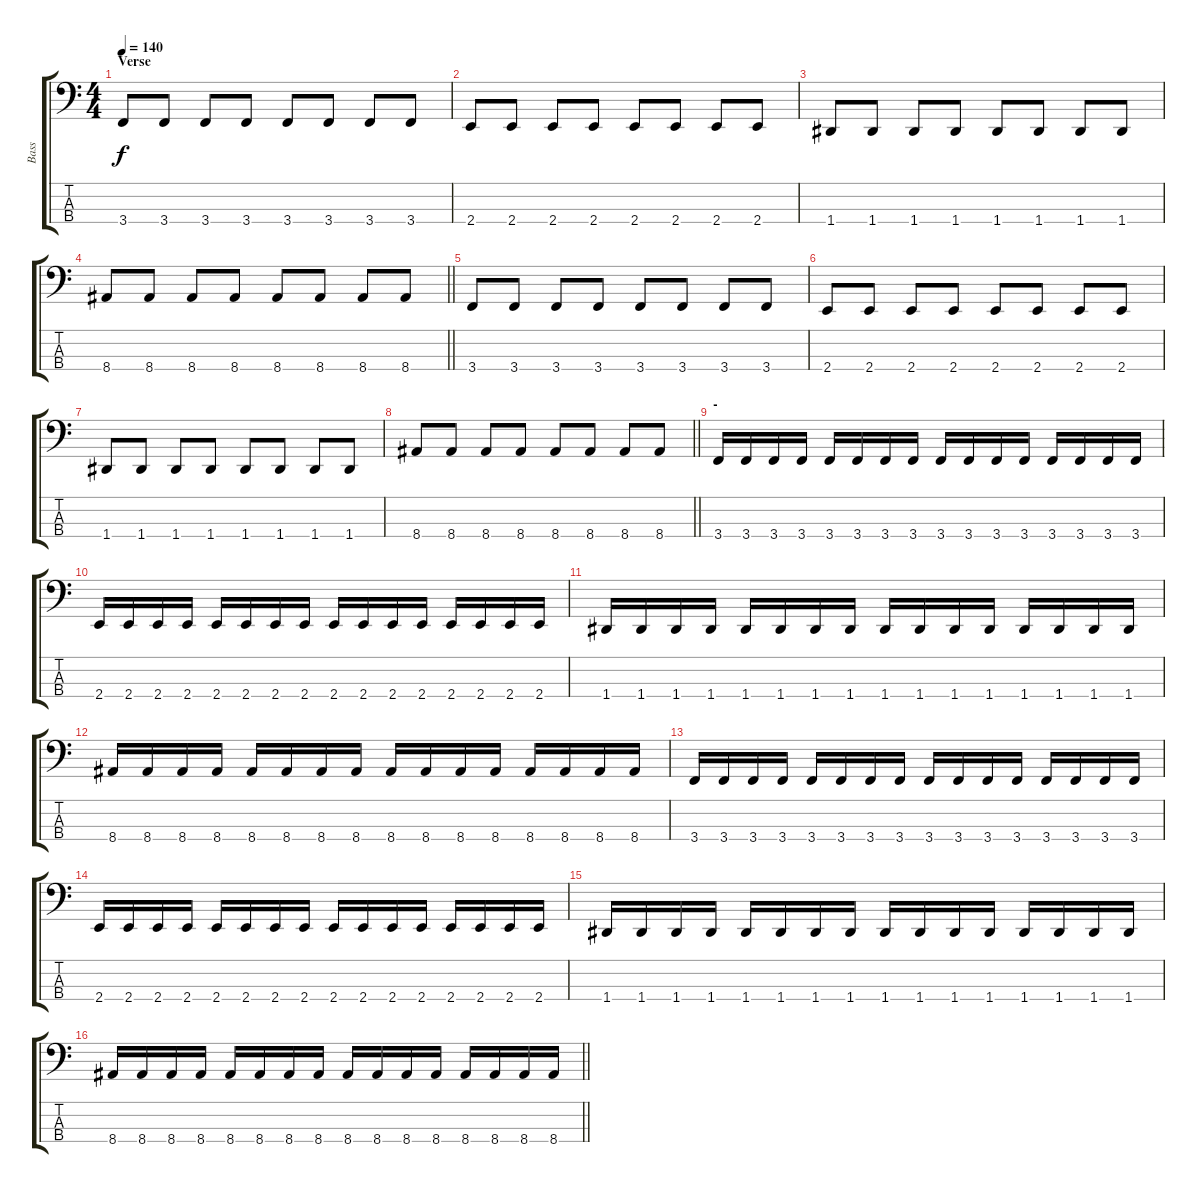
\track ("Bass " "Bass ") {instrument electricbassfinger}
\staff {score tabs}
\tuning (G2 D2 A1 D1) {hide}
\ts (4 4)
\section ("" "Verse ")
\tempo 140
\clef f4
\ks c
3.4.8{dy f} 3.4.8 3.4.8 3.4.8 3.4.8 3.4.8 3.4.8 3.4.8 |
2.4.8 2.4.8 2.4.8 2.4.8 2.4.8 2.4.8 2.4.8 2.4.8 |
1.4.8 1.4.8 1.4.8 1.4.8 1.4.8 1.4.8 1.4.8 1.4.8 |
\barLineRight lightlight
8.4.8 8.4.8 8.4.8 8.4.8 8.4.8 8.4.8 8.4.8 8.4.8 |
3.4.8 3.4.8 3.4.8 3.4.8 3.4.8 3.4.8 3.4.8 3.4.8 |
2.4.8 2.4.8 2.4.8 2.4.8 2.4.8 2.4.8 2.4.8 2.4.8 |
1.4.8 1.4.8 1.4.8 1.4.8 1.4.8 1.4.8 1.4.8 1.4.8 |
\barLineRight lightlight
8.4.8 8.4.8 8.4.8 8.4.8 8.4.8 8.4.8 8.4.8 8.4.8 |
\section ("" "-")
3.4.16 3.4.16 3.4.16 3.4.16 3.4.16 3.4.16 3.4.16 3.4.16 3.4.16 3.4.16 3.4.16 3.4.16 3.4.16 3.4.16 3.4.16 3.4.16 |
2.4.16 2.4.16 2.4.16 2.4.16 2.4.16 2.4.16 2.4.16 2.4.16 2.4.16 2.4.16 2.4.16 2.4.16 2.4.16 2.4.16 2.4.16 2.4.16 |
1.4.16 1.4.16 1.4.16 1.4.16 1.4.16 1.4.16 1.4.16 1.4.16 1.4.16 1.4.16 1.4.16 1.4.16 1.4.16 1.4.16 1.4.16 1.4.16 |
8.4.16 8.4.16 8.4.16 8.4.16 8.4.16 8.4.16 8.4.16 8.4.16 8.4.16 8.4.16 8.4.16 8.4.16 8.4.16 8.4.16 8.4.16 8.4.16 |
3.4.16 3.4.16 3.4.16 3.4.16 3.4.16 3.4.16 3.4.16 3.4.16 3.4.16 3.4.16 3.4.16 3.4.16 3.4.16 3.4.16 3.4.16 3.4.16 |
2.4.16 2.4.16 2.4.16 2.4.16 2.4.16 2.4.16 2.4.16 2.4.16 2.4.16 2.4.16 2.4.16 2.4.16 2.4.16 2.4.16 2.4.16 2.4.16 |
1.4.16 1.4.16 1.4.16 1.4.16 1.4.16 1.4.16 1.4.16 1.4.16 1.4.16 1.4.16 1.4.16 1.4.16 1.4.16 1.4.16 1.4.16 1.4.16 |
\barLineRight lightlight
8.4.16 8.4.16 8.4.16 8.4.16 8.4.16 8.4.16 8.4.16 8.4.16 8.4.16 8.4.16 8.4.16 8.4.16 8.4.16 8.4.16 8.4.16 8.4.16
